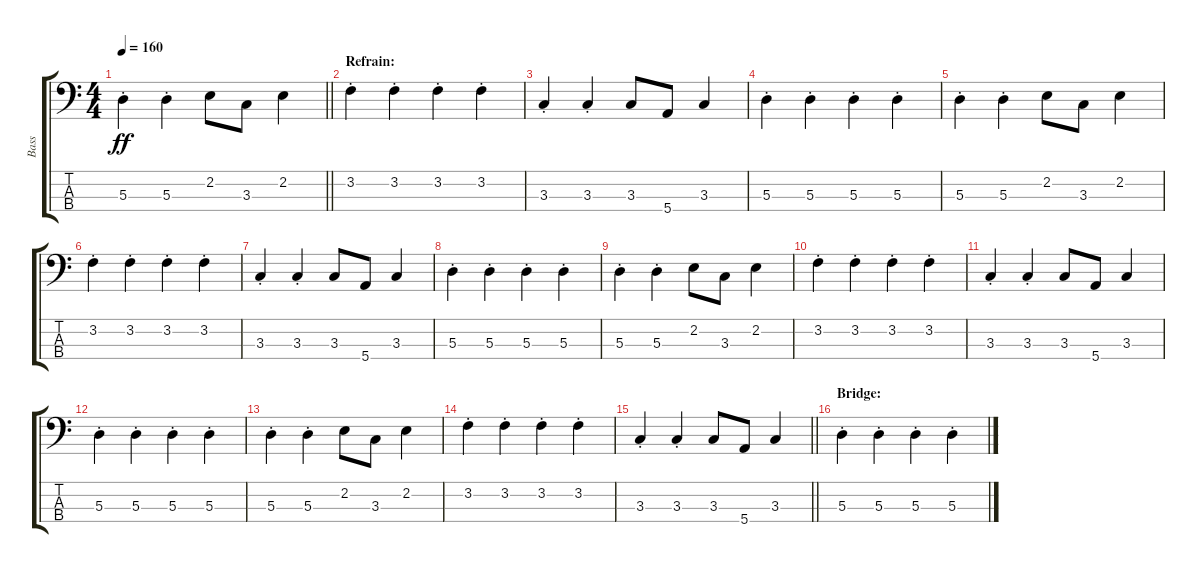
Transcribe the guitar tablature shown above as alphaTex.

\track ("Bass" "Bass") {instrument electricbassfinger}
\staff {score tabs}
\tuning (G2 D2 A1 E1) {hide}
\ts (4 4)
\tempo 160
\clef f4
\barLineRight lightlight
\ks c
5.3{st}.4{dy ff} 5.3{st}.4 2.2.8 3.3.8 2.2.4 |
\section ("" "Refrain:")
3.2{st}.4 3.2{st}.4 3.2{st}.4 3.2{st}.4 |
3.3{st}.4 3.3{st}.4 3.3.8 5.4.8 3.3.4 |
5.3{st}.4 5.3{st}.4 5.3{st}.4 5.3{st}.4 |
5.3{st}.4 5.3{st}.4 2.2.8 3.3.8 2.2.4 |
3.2{st}.4 3.2{st}.4 3.2{st}.4 3.2{st}.4 |
3.3{st}.4 3.3{st}.4 3.3.8 5.4.8 3.3.4 |
5.3{st}.4 5.3{st}.4 5.3{st}.4 5.3{st}.4 |
5.3{st}.4 5.3{st}.4 2.2.8 3.3.8 2.2.4 |
3.2{st}.4 3.2{st}.4 3.2{st}.4 3.2{st}.4 |
3.3{st}.4 3.3{st}.4 3.3.8 5.4.8 3.3.4 |
5.3{st}.4 5.3{st}.4 5.3{st}.4 5.3{st}.4 |
5.3{st}.4 5.3{st}.4 2.2.8 3.3.8 2.2.4 |
3.2{st}.4 3.2{st}.4 3.2{st}.4 3.2{st}.4 |
\barLineRight lightlight
3.3{st}.4 3.3{st}.4 3.3.8 5.4.8 3.3.4 |
\section ("" "Bridge:")
5.3{st}.4 5.3{st}.4 5.3{st}.4 5.3{st}.4
